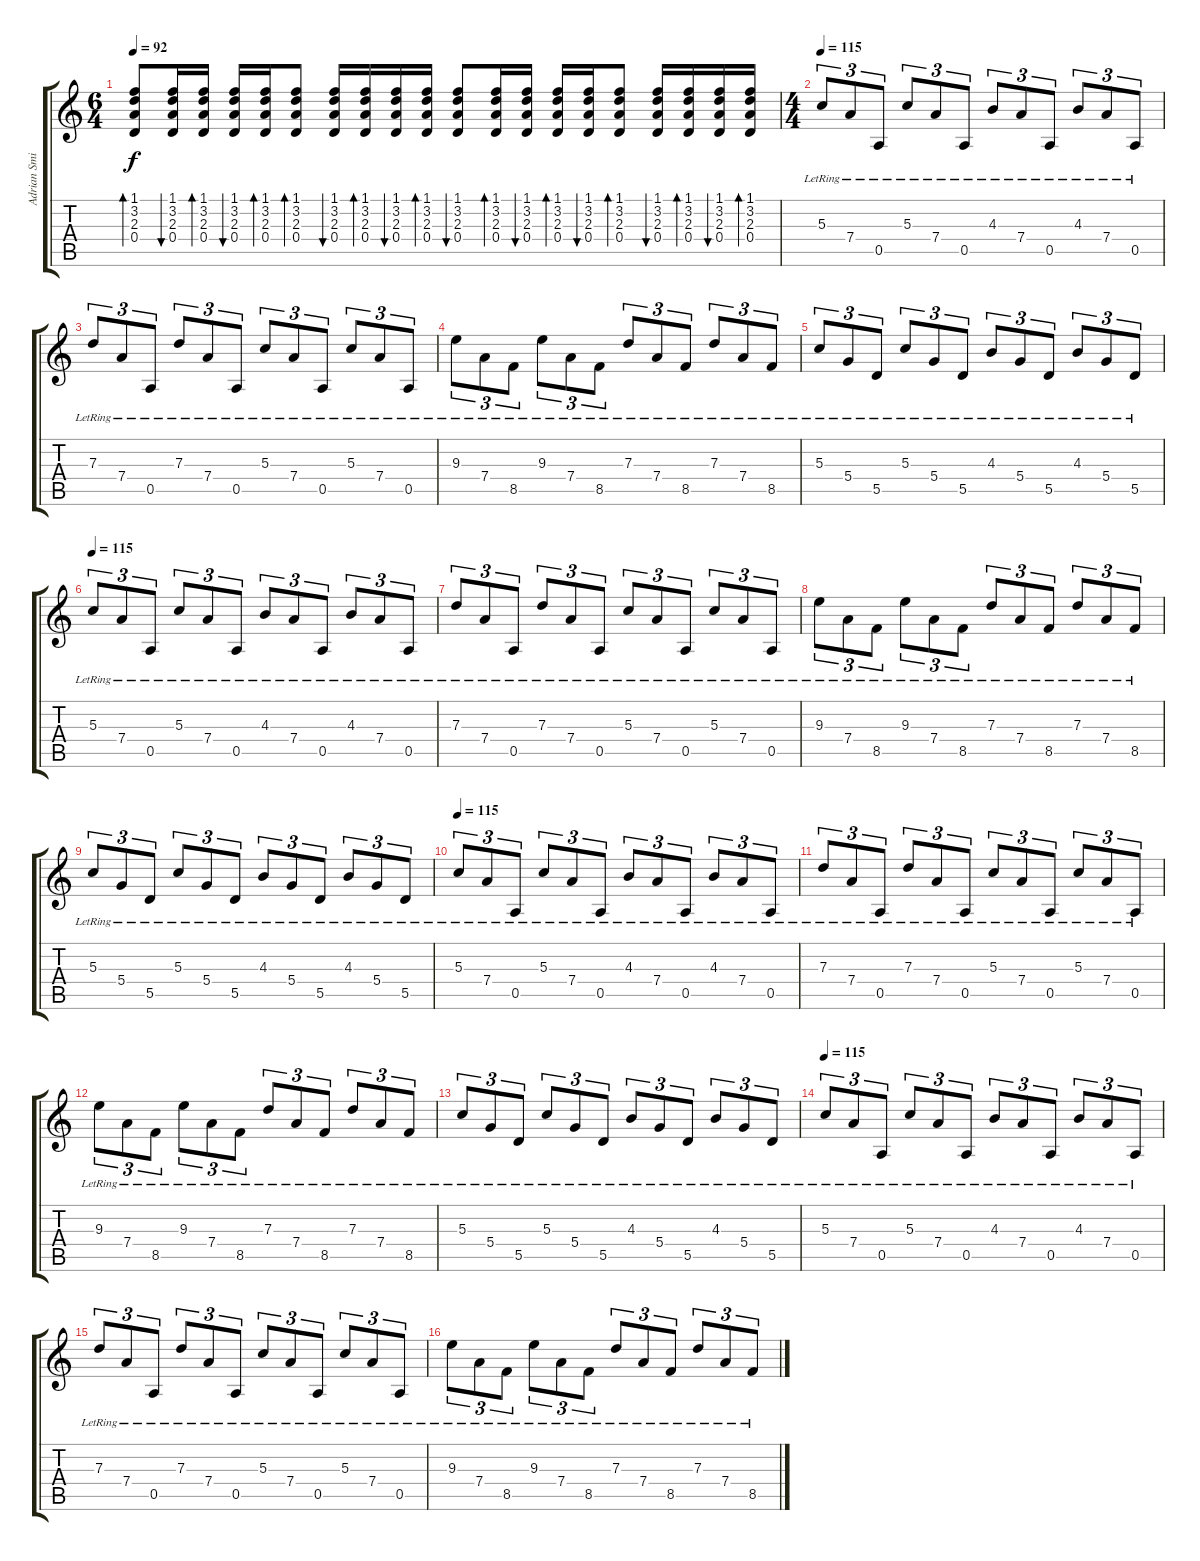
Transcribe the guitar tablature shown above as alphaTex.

\track ("Adrian Smith" "Adrian Smi") {instrument acousticguitarsteel}
\staff {score tabs}
\tuning (E4 B3 G3 D3 A2 E2) {hide}
\ts (6 4)
\tempo 92
\clef g2
\ks c
(1.1 3.2 2.3 0.4).8{bd 60 dy f} (1.1 3.2 2.3 0.4).16{bu 60} (1.1 3.2 2.3 0.4).16{bd 60} (1.1 3.2 2.3 0.4).16{bu 60} (1.1 3.2 2.3 0.4).16{bd 60} (1.1 3.2 2.3 0.4).8{bd 60} (1.1 3.2 2.3 0.4).16{bu 60} (1.1 3.2 2.3 0.4).16{bd 60} (1.1 3.2 2.3 0.4).16{bu 60} (1.1 3.2 2.3 0.4).16{bd 60} (1.1 3.2 2.3 0.4).8{bu 60} (1.1 3.2 2.3 0.4).16{bd 60} (1.1 3.2 2.3 0.4).16{bu 60} (1.1 3.2 2.3 0.4).16{bd 60} (1.1 3.2 2.3 0.4).16{bu 60} (1.1 3.2 2.3 0.4).8{bd 60} (1.1 3.2 2.3 0.4).16{bu 60} (1.1 3.2 2.3 0.4).16{bd 60} (1.1 3.2 2.3 0.4).16{bu 60} (1.1 3.2 2.3 0.4).16{bd 60} |
\ts (4 4)
\tempo 115
5.3{lr}.8{tu (3 2) volume 16} 7.4{lr}.8{tu (3 2)} 0.5{lr}.8{tu (3 2)} 5.3{lr}.8{tu (3 2)} 7.4{lr}.8{tu (3 2)} 0.5{lr}.8{tu (3 2)} 4.3{lr}.8{tu (3 2)} 7.4{lr}.8{tu (3 2)} 0.5{lr}.8{tu (3 2)} 4.3{lr}.8{tu (3 2)} 7.4{lr}.8{tu (3 2)} 0.5{lr}.8{tu (3 2)} |
7.3{lr}.8{tu (3 2)} 7.4{lr}.8{tu (3 2)} 0.5{lr}.8{tu (3 2)} 7.3{lr}.8{tu (3 2)} 7.4{lr}.8{tu (3 2)} 0.5{lr}.8{tu (3 2)} 5.3{lr}.8{tu (3 2)} 7.4{lr}.8{tu (3 2)} 0.5{lr}.8{tu (3 2)} 5.3{lr}.8{tu (3 2)} 7.4{lr}.8{tu (3 2)} 0.5{lr}.8{tu (3 2)} |
9.3{lr}.8{tu (3 2)} 7.4{lr}.8{tu (3 2)} 8.5{lr}.8{tu (3 2)} 9.3{lr}.8{tu (3 2)} 7.4{lr}.8{tu (3 2)} 8.5{lr}.8{tu (3 2)} 7.3{lr}.8{tu (3 2)} 7.4{lr}.8{tu (3 2)} 8.5{lr}.8{tu (3 2)} 7.3{lr}.8{tu (3 2)} 7.4{lr}.8{tu (3 2)} 8.5{lr}.8{tu (3 2)} |
5.3{lr}.8{tu (3 2)} 5.4{lr}.8{tu (3 2)} 5.5{lr}.8{tu (3 2)} 5.3{lr}.8{tu (3 2)} 5.4{lr}.8{tu (3 2)} 5.5{lr}.8{tu (3 2)} 4.3{lr}.8{tu (3 2)} 5.4{lr}.8{tu (3 2)} 5.5{lr}.8{tu (3 2)} 4.3{lr}.8{tu (3 2)} 5.4{lr}.8{tu (3 2)} 5.5{lr}.8{tu (3 2)} |
\tempo 115
5.3{lr}.8{tu (3 2)} 7.4{lr}.8{tu (3 2)} 0.5{lr}.8{tu (3 2)} 5.3{lr}.8{tu (3 2)} 7.4{lr}.8{tu (3 2)} 0.5{lr}.8{tu (3 2)} 4.3{lr}.8{tu (3 2)} 7.4{lr}.8{tu (3 2)} 0.5{lr}.8{tu (3 2)} 4.3{lr}.8{tu (3 2)} 7.4{lr}.8{tu (3 2)} 0.5{lr}.8{tu (3 2)} |
7.3{lr}.8{tu (3 2)} 7.4{lr}.8{tu (3 2)} 0.5{lr}.8{tu (3 2)} 7.3{lr}.8{tu (3 2)} 7.4{lr}.8{tu (3 2)} 0.5{lr}.8{tu (3 2)} 5.3{lr}.8{tu (3 2)} 7.4{lr}.8{tu (3 2)} 0.5{lr}.8{tu (3 2)} 5.3{lr}.8{tu (3 2)} 7.4{lr}.8{tu (3 2)} 0.5{lr}.8{tu (3 2)} |
9.3{lr}.8{tu (3 2)} 7.4{lr}.8{tu (3 2)} 8.5{lr}.8{tu (3 2)} 9.3{lr}.8{tu (3 2)} 7.4{lr}.8{tu (3 2)} 8.5{lr}.8{tu (3 2)} 7.3{lr}.8{tu (3 2)} 7.4{lr}.8{tu (3 2)} 8.5{lr}.8{tu (3 2)} 7.3{lr}.8{tu (3 2)} 7.4{lr}.8{tu (3 2)} 8.5{lr}.8{tu (3 2)} |
5.3{lr}.8{tu (3 2)} 5.4{lr}.8{tu (3 2)} 5.5{lr}.8{tu (3 2)} 5.3{lr}.8{tu (3 2)} 5.4{lr}.8{tu (3 2)} 5.5{lr}.8{tu (3 2)} 4.3{lr}.8{tu (3 2)} 5.4{lr}.8{tu (3 2)} 5.5{lr}.8{tu (3 2)} 4.3{lr}.8{tu (3 2)} 5.4{lr}.8{tu (3 2)} 5.5{lr}.8{tu (3 2)} |
\tempo 115
5.3{lr}.8{tu (3 2)} 7.4{lr}.8{tu (3 2)} 0.5{lr}.8{tu (3 2)} 5.3{lr}.8{tu (3 2)} 7.4{lr}.8{tu (3 2)} 0.5{lr}.8{tu (3 2)} 4.3{lr}.8{tu (3 2)} 7.4{lr}.8{tu (3 2)} 0.5{lr}.8{tu (3 2)} 4.3{lr}.8{tu (3 2)} 7.4{lr}.8{tu (3 2)} 0.5{lr}.8{tu (3 2)} |
7.3{lr}.8{tu (3 2)} 7.4{lr}.8{tu (3 2)} 0.5{lr}.8{tu (3 2)} 7.3{lr}.8{tu (3 2)} 7.4{lr}.8{tu (3 2)} 0.5{lr}.8{tu (3 2)} 5.3{lr}.8{tu (3 2)} 7.4{lr}.8{tu (3 2)} 0.5{lr}.8{tu (3 2)} 5.3{lr}.8{tu (3 2)} 7.4{lr}.8{tu (3 2)} 0.5{lr}.8{tu (3 2)} |
9.3{lr}.8{tu (3 2)} 7.4{lr}.8{tu (3 2)} 8.5{lr}.8{tu (3 2)} 9.3{lr}.8{tu (3 2)} 7.4{lr}.8{tu (3 2)} 8.5{lr}.8{tu (3 2)} 7.3{lr}.8{tu (3 2)} 7.4{lr}.8{tu (3 2)} 8.5{lr}.8{tu (3 2)} 7.3{lr}.8{tu (3 2)} 7.4{lr}.8{tu (3 2)} 8.5{lr}.8{tu (3 2)} |
5.3{lr}.8{tu (3 2)} 5.4{lr}.8{tu (3 2)} 5.5{lr}.8{tu (3 2)} 5.3{lr}.8{tu (3 2)} 5.4{lr}.8{tu (3 2)} 5.5{lr}.8{tu (3 2)} 4.3{lr}.8{tu (3 2)} 5.4{lr}.8{tu (3 2)} 5.5{lr}.8{tu (3 2)} 4.3{lr}.8{tu (3 2)} 5.4{lr}.8{tu (3 2)} 5.5{lr}.8{tu (3 2)} |
\tempo 115
5.3{lr}.8{tu (3 2)} 7.4{lr}.8{tu (3 2)} 0.5{lr}.8{tu (3 2)} 5.3{lr}.8{tu (3 2)} 7.4{lr}.8{tu (3 2)} 0.5{lr}.8{tu (3 2)} 4.3{lr}.8{tu (3 2)} 7.4{lr}.8{tu (3 2)} 0.5{lr}.8{tu (3 2)} 4.3{lr}.8{tu (3 2)} 7.4{lr}.8{tu (3 2)} 0.5{lr}.8{tu (3 2)} |
7.3{lr}.8{tu (3 2)} 7.4{lr}.8{tu (3 2)} 0.5{lr}.8{tu (3 2)} 7.3{lr}.8{tu (3 2)} 7.4{lr}.8{tu (3 2)} 0.5{lr}.8{tu (3 2)} 5.3{lr}.8{tu (3 2)} 7.4{lr}.8{tu (3 2)} 0.5{lr}.8{tu (3 2)} 5.3{lr}.8{tu (3 2)} 7.4{lr}.8{tu (3 2)} 0.5{lr}.8{tu (3 2)} |
9.3{lr}.8{tu (3 2)} 7.4{lr}.8{tu (3 2)} 8.5{lr}.8{tu (3 2)} 9.3{lr}.8{tu (3 2)} 7.4{lr}.8{tu (3 2)} 8.5{lr}.8{tu (3 2)} 7.3{lr}.8{tu (3 2)} 7.4{lr}.8{tu (3 2)} 8.5{lr}.8{tu (3 2)} 7.3{lr}.8{tu (3 2)} 7.4{lr}.8{tu (3 2)} 8.5{lr}.8{tu (3 2)}
